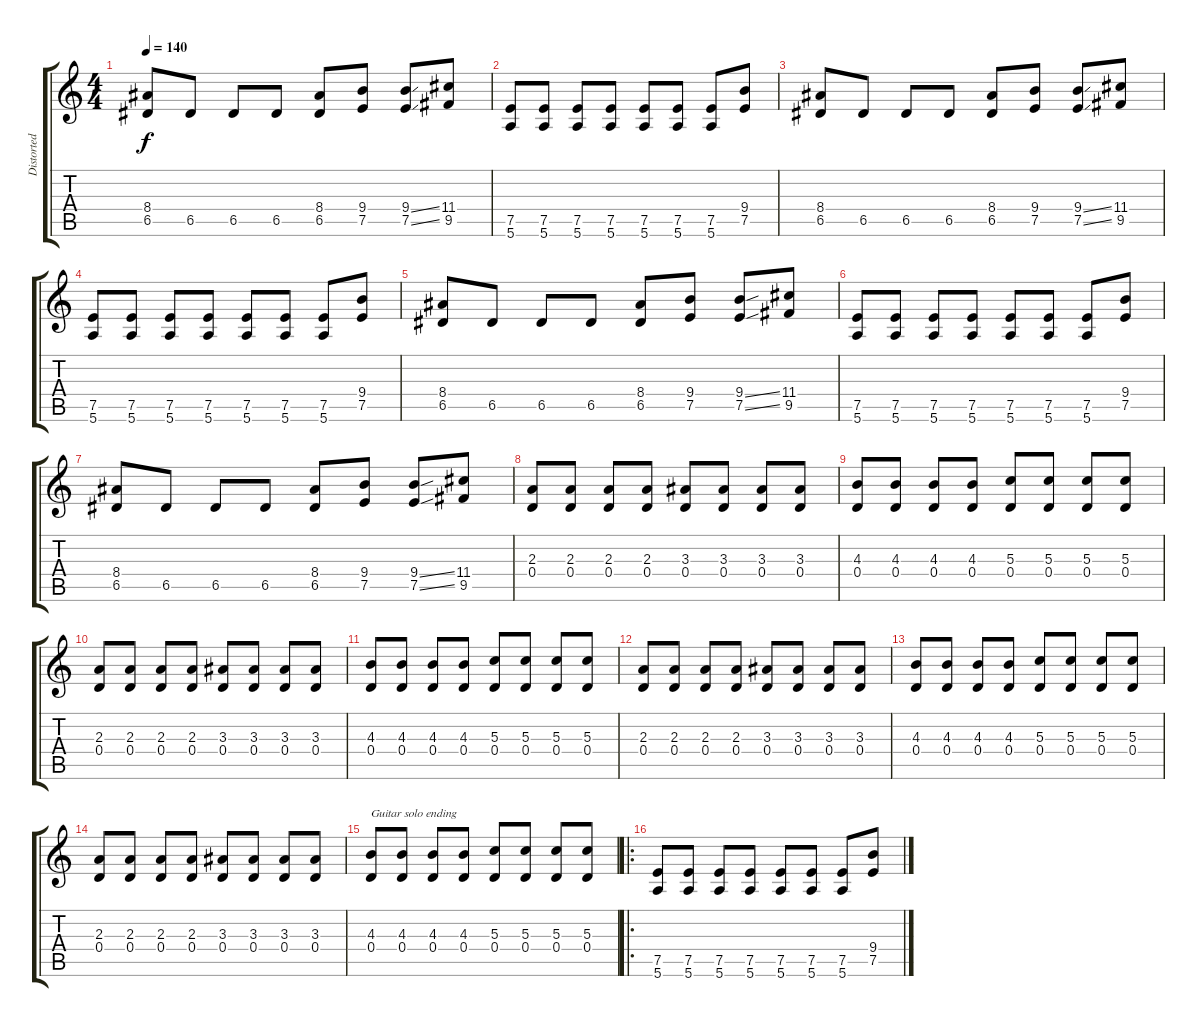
\track ("Distorted Guitar 1" "Distorted ") {instrument distortionguitar}
\staff {score tabs}
\tuning (E4 B3 G3 D3 A2 E2) {hide}
\ts (4 4)
\tempo 140
\clef g2
\ks c
(8.4 6.5).8{dy f} 6.5.8 6.5.8 6.5.8 (8.4 6.5).8 (9.4 7.5).8 (9.4{ss} 7.5{ss}).8 (11.4 9.5).8 |
(7.5 5.6).8 (7.5 5.6).8 (7.5 5.6).8 (7.5 5.6).8 (7.5 5.6).8 (7.5 5.6).8 (7.5 5.6).8 (9.4 7.5).8 |
(8.4 6.5).8 6.5.8 6.5.8 6.5.8 (8.4 6.5).8 (9.4 7.5).8 (9.4{ss} 7.5{ss}).8 (11.4 9.5).8 |
(7.5 5.6).8 (7.5 5.6).8 (7.5 5.6).8 (7.5 5.6).8 (7.5 5.6).8 (7.5 5.6).8 (7.5 5.6).8 (9.4 7.5).8 |
(8.4 6.5).8 6.5.8 6.5.8 6.5.8 (8.4 6.5).8 (9.4 7.5).8 (9.4{ss} 7.5{ss}).8 (11.4 9.5).8 |
(7.5 5.6).8 (7.5 5.6).8 (7.5 5.6).8 (7.5 5.6).8 (7.5 5.6).8 (7.5 5.6).8 (7.5 5.6).8 (9.4 7.5).8 |
(8.4 6.5).8 6.5.8 6.5.8 6.5.8 (8.4 6.5).8 (9.4 7.5).8 (9.4{ss} 7.5{ss}).8 (11.4 9.5).8 |
(2.3 0.4).8 (2.3 0.4).8 (2.3 0.4).8 (2.3 0.4).8 (3.3 0.4).8 (3.3 0.4).8 (3.3 0.4).8 (3.3 0.4).8 |
(4.3 0.4).8 (4.3 0.4).8 (4.3 0.4).8 (4.3 0.4).8 (5.3 0.4).8 (5.3 0.4).8 (5.3 0.4).8 (5.3 0.4).8 |
(2.3 0.4).8 (2.3 0.4).8 (2.3 0.4).8 (2.3 0.4).8 (3.3 0.4).8 (3.3 0.4).8 (3.3 0.4).8 (3.3 0.4).8 |
(4.3 0.4).8 (4.3 0.4).8 (4.3 0.4).8 (4.3 0.4).8 (5.3 0.4).8 (5.3 0.4).8 (5.3 0.4).8 (5.3 0.4).8 |
(2.3 0.4).8 (2.3 0.4).8 (2.3 0.4).8 (2.3 0.4).8 (3.3 0.4).8 (3.3 0.4).8 (3.3 0.4).8 (3.3 0.4).8 |
(4.3 0.4).8 (4.3 0.4).8 (4.3 0.4).8 (4.3 0.4).8 (5.3 0.4).8 (5.3 0.4).8 (5.3 0.4).8 (5.3 0.4).8 |
(2.3 0.4).8 (2.3 0.4).8 (2.3 0.4).8 (2.3 0.4).8 (3.3 0.4).8 (3.3 0.4).8 (3.3 0.4).8 (3.3 0.4).8 |
(4.3 0.4).8{txt "Guitar solo ending"} (4.3 0.4).8 (4.3 0.4).8 (4.3 0.4).8 (5.3 0.4).8 (5.3 0.4).8 (5.3 0.4).8 (5.3 0.4).8 |
\ro
(7.5 5.6).8 (7.5 5.6).8 (7.5 5.6).8 (7.5 5.6).8 (7.5 5.6).8 (7.5 5.6).8 (7.5 5.6).8 (9.4 7.5).8
